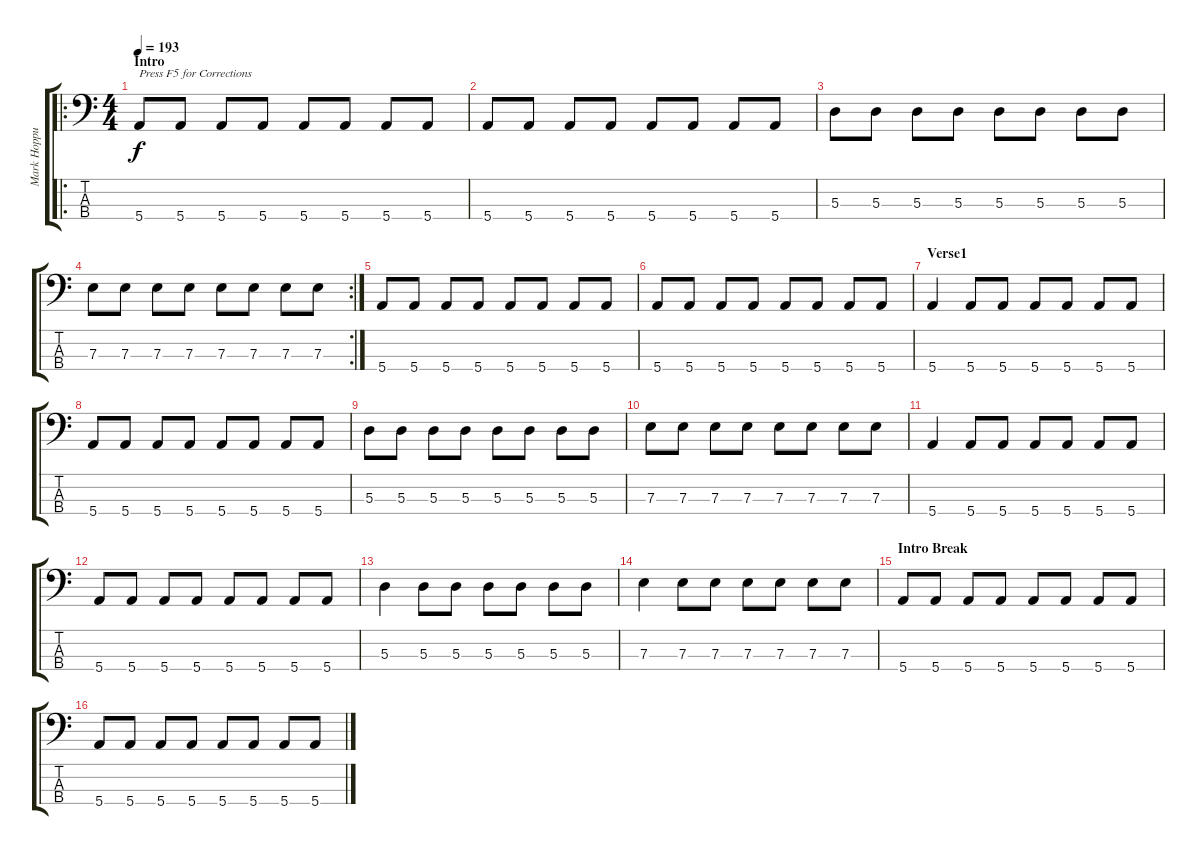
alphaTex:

\track ("Mark Hoppus" "Mark Hoppu") {instrument electricbasspick}
\staff {score tabs}
\tuning (G2 D2 A1 E1) {hide}
\ro
\ts (4 4)
\section ("" "Intro")
\tempo 193
\clef f4
\ks c
5.4.8{txt "Press F5 for Corrections" dy f instrument electricbasspick} 5.4.8 5.4.8 5.4.8 5.4.8 5.4.8 5.4.8 5.4.8 |
5.4.8 5.4.8 5.4.8 5.4.8 5.4.8 5.4.8 5.4.8 5.4.8 |
5.3.8 5.3.8 5.3.8 5.3.8 5.3.8 5.3.8 5.3.8 5.3.8 |
\rc 2
7.3.8 7.3.8 7.3.8 7.3.8 7.3.8 7.3.8 7.3.8 7.3.8 |
5.4.8 5.4.8 5.4.8 5.4.8 5.4.8 5.4.8 5.4.8 5.4.8 |
5.4.8 5.4.8 5.4.8 5.4.8 5.4.8 5.4.8 5.4.8 5.4.8 |
\section ("" "Verse1")
5.4.4 5.4.8 5.4.8 5.4.8 5.4.8 5.4.8 5.4.8 |
5.4.8 5.4.8 5.4.8 5.4.8 5.4.8 5.4.8 5.4.8 5.4.8 |
5.3.8 5.3.8 5.3.8 5.3.8 5.3.8 5.3.8 5.3.8 5.3.8 |
7.3.8 7.3.8 7.3.8 7.3.8 7.3.8 7.3.8 7.3.8 7.3.8 |
5.4.4 5.4.8 5.4.8 5.4.8 5.4.8 5.4.8 5.4.8 |
5.4.8 5.4.8 5.4.8 5.4.8 5.4.8 5.4.8 5.4.8 5.4.8 |
5.3.4 5.3.8 5.3.8 5.3.8 5.3.8 5.3.8 5.3.8 |
7.3.4 7.3.8 7.3.8 7.3.8 7.3.8 7.3.8 7.3.8 |
\section ("" "Intro Break")
5.4.8 5.4.8 5.4.8 5.4.8 5.4.8 5.4.8 5.4.8 5.4.8 |
5.4.8 5.4.8 5.4.8 5.4.8 5.4.8 5.4.8 5.4.8 5.4.8
